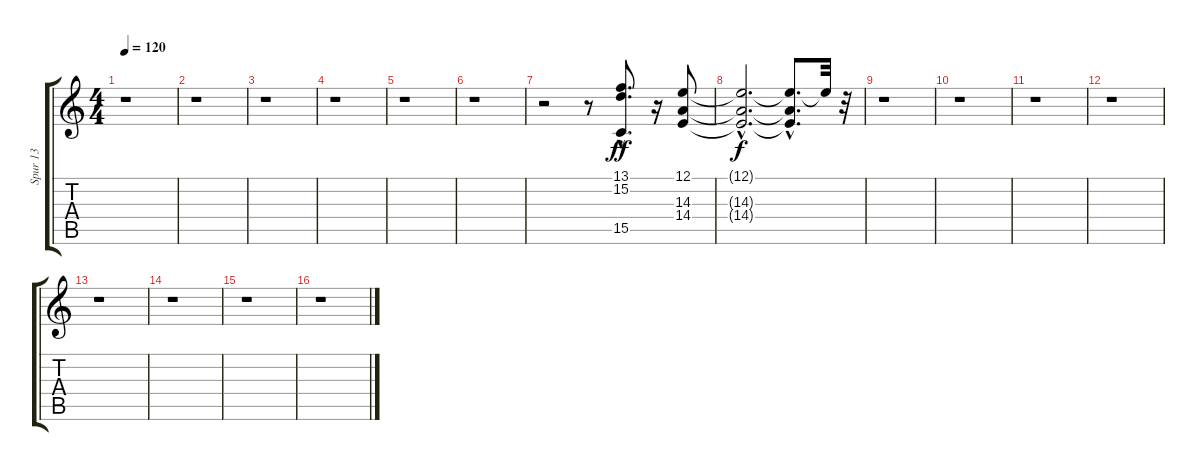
\track ("Spur 13" "Spur 13") {instrument synthstrings1}
\staff {score tabs}
\tuning (E4 B3 G3 D3 A2 E2) {hide}
\ts (4 4)
\tempo 120
\clef g2
\ks c
r.1{dy f} |
r.1 |
r.1 |
r.1 |
r.1 |
r.1 |
r.2 r.8 (13.1{hac} 15.2{hac} 15.5{hac}).8{d dy ff} r.16 (12.1 14.3 14.4).8 |
(12.1{hac t} 14.3{hac t} 14.4{hac t}).2{d dy f} (12.1{hac t} 14.3{hac t} 14.4{hac t}).8{d} 12.1{t}.32 r.32 |
r.1 |
r.1 |
r.1 |
r.1 |
r.1 |
r.1 |
r.1 |
r.1
